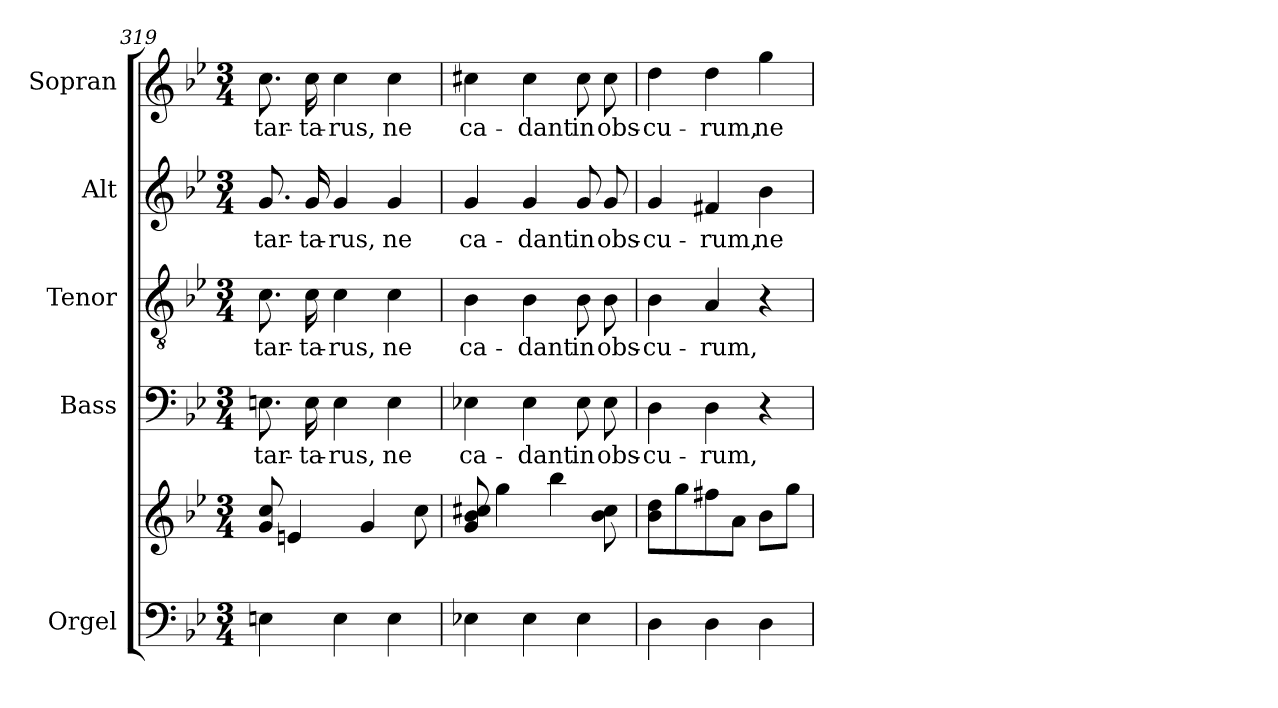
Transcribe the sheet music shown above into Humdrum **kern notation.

**kern	**kern	**kern	**text	**kern	**text	**kern	**text	**kern	**text
*part5	*part5	*part4	*part4	*part3	*part3	*part2	*part2	*part1	*part1
*staff6	*staff5	*staff4	*staff4	*staff3	*staff3	*staff2	*staff2	*staff1	*staff1
*I"Orgel	*	*I"Bass	*	*I"Tenor	*	*I"Alt	*	*I"Sopran	*
*I'Org.	*	*I'B.	*	*I'T.	*	*I'A.	*	*I'S.	*
*clefF4	*clefG2	*clefF4	*	*clefGv2	*	*clefG2	*	*clefG2	*
*k[b-e-]	*k[b-e-]	*k[b-e-]	*	*k[b-e-]	*	*k[b-e-]	*	*k[b-e-]	*
*B-:	*B-:	*B-:	*	*B-:	*	*B-:	*	*B-:	*
*M3/4	*M3/4	*M3/4	*	*M3/4	*	*M3/4	*	*M3/4	*
=319	=319	=319	=319	=319	=319	=319	=319	=319	=319
!	!	!	!LO:LY:b	!	!LO:LY:b	!	!LO:LY:b	!	!LO:LY:b
4En\	8g/ 8cc/	8.En\	tar-	8.c\	tar-	8.g/	tar-	8.cc\	tar-
.	4en/	.	.	.	.	.	.	.	.
!	!	!	!LO:LY:b	!	!LO:LY:b	!	!LO:LY:b	!	!LO:LY:b
.	.	16E\	-ta-	16c\	-ta-	16g/	-ta-	16cc\	-ta-
!	!	!	!LO:LY:b	!	!LO:LY:b	!	!LO:LY:b	!	!LO:LY:b
4E\	.	4E\	-rus,	4c\	-rus,	4g/	-rus,	4cc\	-rus,
.	4g/	.	.	.	.	.	.	.	.
!	!	!	!LO:LY:b	!	!LO:LY:b	!	!LO:LY:b	!	!LO:LY:b
4E\	.	4E\	ne	4c\	ne	4g/	ne	4cc\	ne
.	8cc\	.	.	.	.	.	.	.	.
=320	=320	=320	=320	=320	=320	=320	=320	=320	=320
!	!	!	!LO:LY:b	!	!LO:LY:b	!	!LO:LY:b	!	!LO:LY:b
4E-X\	8g/ 8b-/ 8cc#X/	4E-X\	ca-	4B-\	ca-	4g/	ca-	4cc#X\	ca-
.	4gg\	.	.	.	.	.	.	.	.
!	!	!	!LO:LY:b	!	!LO:LY:b	!	!LO:LY:b	!	!LO:LY:b
4E-\	.	4E-\	-dant	4B-\	-dant	4g/	-dant	4cc#\	-dant
.	4bb-\	.	.	.	.	.	.	.	.
!	!	!	!LO:LY:b	!	!LO:LY:b	!	!LO:LY:b	!	!LO:LY:b
4E-\	.	8E-\	in	8B-\	in	8g/	in	8cc#\	in
!	!	!	!LO:LY:b	!	!LO:LY:b	!	!LO:LY:b	!	!LO:LY:b
.	8b-\ 8cc#\	8E-\	obs-	8B-\	obs-	8g/	obs-	8cc#\	obs-
=321	=321	=321	=321	=321	=321	=321	=321	=321	=321
!	!	!	!LO:LY:b	!	!LO:LY:b	!	!LO:LY:b	!	!LO:LY:b
4D\	8b-\ 8dd\L	4D\	-cu-	4B-\	-cu-	4g/	-cu-	4dd\	-cu-
.	8gg\	.	.	.	.	.	.	.	.
!	!	!	!LO:LY:b	!	!LO:LY:b	!	!LO:LY:b	!	!LO:LY:b
4D\	8ff#X\	4D\	-rum,	4A/	-rum,	4f#X/	-rum,	4dd\	-rum,
.	8a\J	.	.	.	.	.	.	.	.
!	!	!	!	!	!	!	!LO:LY:b	!	!LO:LY:b
4D\	8b-\L	4r	.	4r	.	4b-\	ne	4gg\	ne
.	8gg\J	.	.	.	.	.	.	.	.
=	=	=	=	=	=	=	=	=	=
*-	*-	*-	*-	*-	*-	*-	*-	*-	*-
